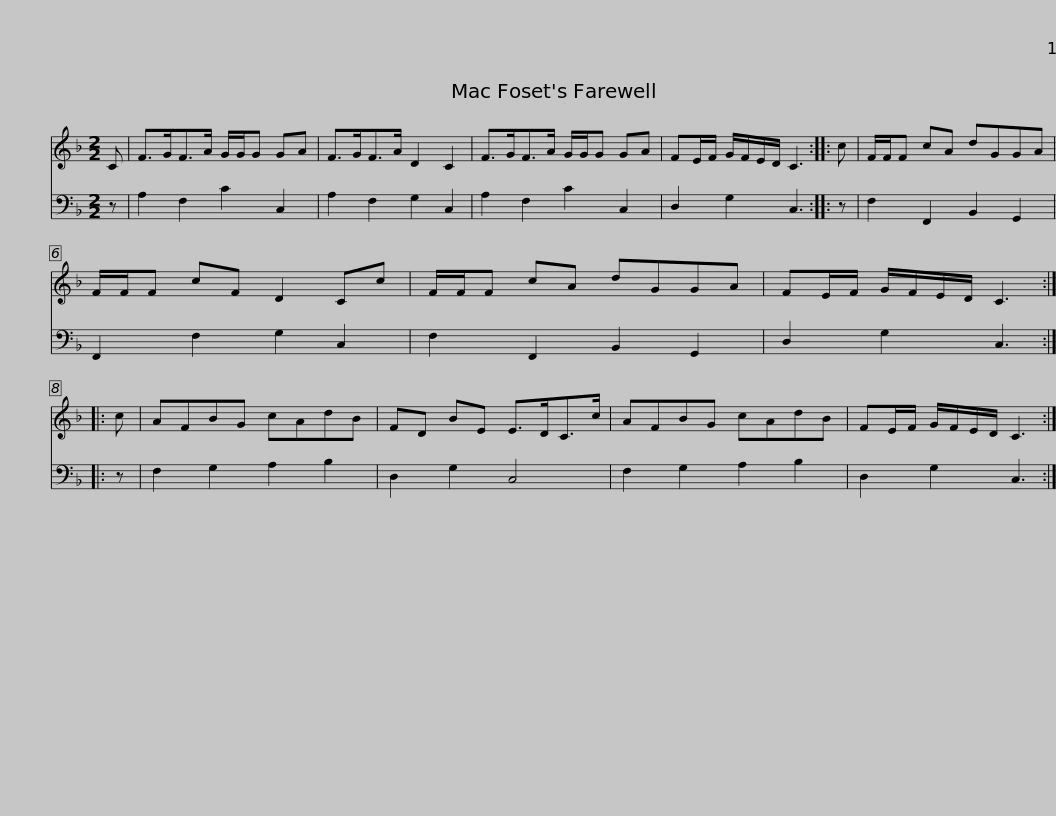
X:1
%%score 1 2
L:1/8
M:2/2
I:linebreak $
K:F
V:1 treble
V:2 bass
V:1
 C | F>GF>A G/G/G GA | F>GF>A D2 C2 | F>GF>A G/G/G GA | FE/F/ G/F/E/D/ C3 :: %5
 c |$ F/F/F cA dGGA | F/F/F cF D2 Cc | F/F/F cA dGGA | FE/F/ G/F/E/D/ C3 :: %10
 c | AFBG cAdB |$ FD BE E>DC>c | AFBG cAdB | FE/F/ G/F/E/D/ C3 :| %15
V:2
 z | A,2 F,2 C2 C,2 | A,2 F,2 G,2 C,2 | A,2 F,2 C2 C,2 | D,2 G,2 C,3 :: %5
 z |$ F,2 F,,2 B,,2 G,,2 | F,,2 F,2 G,2 C,2 | F,2 F,,2 B,,2 G,,2 | D,2 G,2 C,3 :: %10
 z | F,2 G,2 A,2 B,2 |$ D,2 G,2 C,4 | F,2 G,2 A,2 B,2 | D,2 G,2 C,3 :| %15
